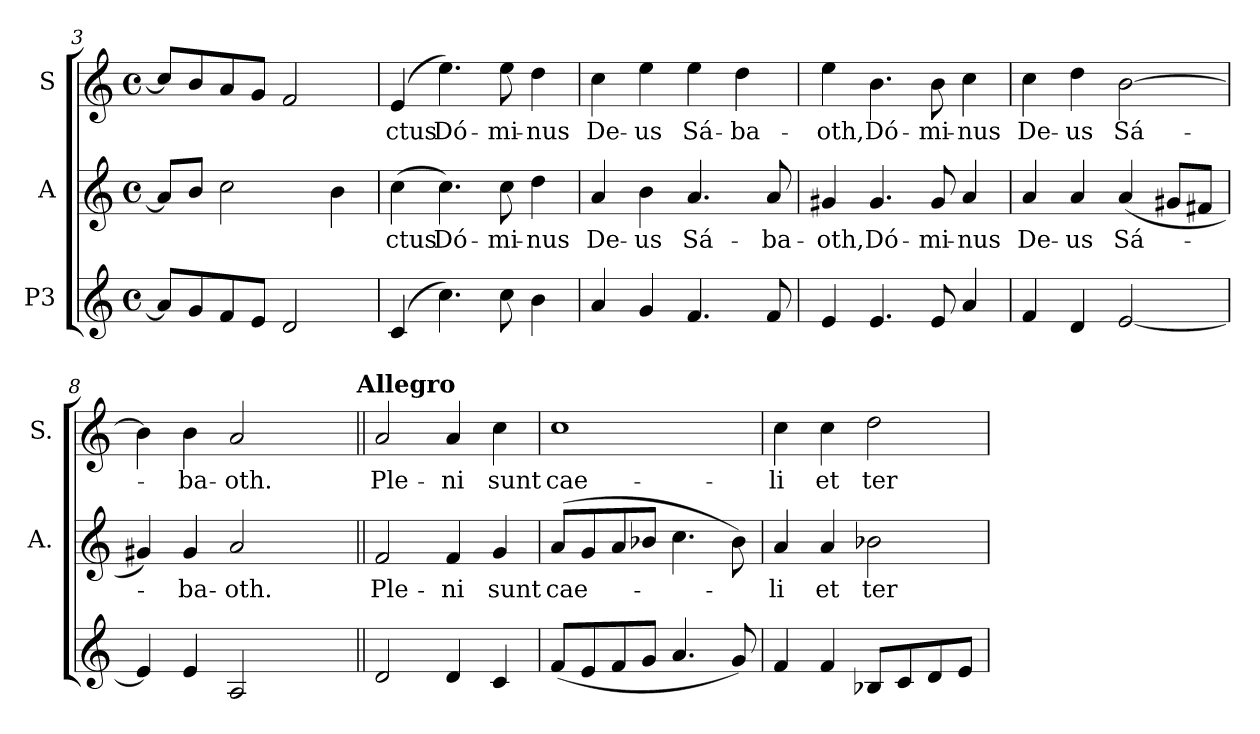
**kern	**kern	**text	**kern	**text
*part3	*part2	*part2	*part1	*part1
*staff3	*staff2	*staff2	*staff1	*staff1
*I"P3	*I"A	*	*I"S	*
*	*I'A.	*	*I'S.	*
*clefG2	*clefG2	*	*clefG2	*
*k[]	*k[]	*	*k[]	*
*C:	*C:	*	*C:	*
*M4/4	*M4/4	*	*M4/4	*
*met(c)	*met(c)	*	*met(c)	*
=3	=3	=3	=3	=3
8ai/L]	8ai/L]	.	8cci/L]	.
8gi/	8bi/J	.	8bi/	.
8fi/	2cci\	.	8ai/	.
8ei/J	.	.	8gi/J	.
2di/	.	.	2fi/	.
.	4bi\	.	.	.
=4	=4	=4	=4	=4
!	!	!LO:LY:b:color=#000000	!	!
!	!	!	!	!LO:LY:b:color=#000000
(4ci/	(4cci\	-ctus	(4ei/	-ctus
!	!	!LO:LY:b:color=#000000	!	!
!	!	!	!	!LO:LY:b:color=#000000
4.cci\)	4.cci\)	Dó-	4.eei\)	Dó-
!	!	!LO:LY:b:color=#000000	!	!
!	!	!	!	!LO:LY:b:color=#000000
8cci\	8cci\	-mi-	8eei\	-mi-
!	!	!LO:LY:b:color=#000000	!	!
!	!	!	!	!LO:LY:b:color=#000000
4bi\	4ddi\	-nus	4ddi\	-nus
=5	=5	=5	=5	=5
!	!	!LO:LY:b:color=#000000	!	!
!	!	!	!	!LO:LY:b:color=#000000
4ai/	4ai/	De-	4cci\	De-
!	!	!LO:LY:b:color=#000000	!	!
!	!	!	!	!LO:LY:b:color=#000000
4gi/	4bi\	-us	4eei\	-us
!	!	!LO:LY:b:color=#000000	!	!
!	!	!	!	!LO:LY:b:color=#000000
4.fi/	4.ai/	Sá-	4eei\	Sá-
!	!	!	!	!LO:LY:b:color=#000000
.	.	.	4ddi\	-ba-
!	!	!LO:LY:b:color=#000000	!	!
8fi/	8ai/	-ba-	.	.
=6	=6	=6	=6	=6
!	!	!LO:LY:b:color=#000000	!	!
!	!	!	!	!LO:LY:b:color=#000000
4ei/	4g#Xi/	-oth,	4eei\	-oth,
!	!	!LO:LY:b:color=#000000	!	!
!	!	!	!	!LO:LY:b:color=#000000
4.ei/	4.g#i/	Dó-	4.bi\	Dó-
!	!	!LO:LY:b:color=#000000	!	!
!	!	!	!	!LO:LY:b:color=#000000
8ei/	8g#i/	-mi-	8bi\	-mi-
!	!	!LO:LY:b:color=#000000	!	!
!	!	!	!	!LO:LY:b:color=#000000
4ai/	4ai/	-nus	4cci\	-nus
!!LO:LB:g=z
=7	=7	=7	=7	=7
!	!	!LO:LY:b:color=#000000	!	!
!	!	!	!	!LO:LY:b:color=#000000
4fi/	4ai/	De-	4cci\	De-
!	!	!LO:LY:b:color=#000000	!	!
!	!	!	!	!LO:LY:b:color=#000000
4di/	4ai/	-us	4ddi\	-us
!	!	!LO:LY:b:color=#000000	!	!
!	!	!	!	!LO:LY:b:color=#000000
[<2ei/	(4ai/	Sá-	[>2bi\	Sá-
.	8g#Xi/L	.	.	.
.	8f#Xi/J	.	.	.
=8	=8	=8	=8	=8
*	*	*	*^	*
4ei/]	4g#Xi/)	.	4bi\]	2ryy	.
!	!	!LO:LY:b:color=#000000	!	!	!
!	!	!	!	!	!LO:LY:b:color=#000000
4ei/	4g#i/	-ba-	4bi\	.	-ba-
!	!	!LO:LY:b:color=#000000	!	!	!
!	!	!	!	!	!LO:LY:b:color=#000000
2Ai/	2ai/	-oth.	2ai/	4ryy	-oth.
.	.	.	.	8ryy	.
.	.	.	.	16ryy	.
.	.	.	.	32ryy	.
.	.	.	.	64ryy	.
.	.	.	.	128...ryy	.
*	*	*	*MM120	*	*
!	!	!	!	!LO:TX:a:B:t=Allegro	!
.	.	.	.	1024ryy	.
*	*	*	*v	*v	*
=9||	=9||	=9||	=9||	=9||
*	*	*	*^	*
!	!	!LO:LY:b:color=#000000	!	!	!
*	*	*	*v	*v	*
*	*	*	*^	*
!	!	!	!	!	!LO:LY:b:color=#000000
*	*	*	*v	*v	*
2di/	2fi/	Ple-	2ai/	Ple-
!	!	!LO:LY:b:color=#000000	!	!
!	!	!	!	!LO:LY:b:color=#000000
4di/	4fi/	-ni	4ai/	-ni
!	!	!LO:LY:b:color=#000000	!	!
!	!	!	!	!LO:LY:b:color=#000000
4ci/	4gi/	sunt	4cci\	sunt
=10	=10	=10	=10	=10
!	!	!LO:LY:b:color=#000000	!	!
!	!	!	!	!LO:LY:b:color=#000000
(8fi/L	(8ai/L	cae-	1cci	cae-
8ei/	8gi/	.	.	.
8fi/	8ai/	.	.	.
8gi/J	8b-Xi/J	.	.	.
4.ai/	4.cci\	.	.	.
8gi/)	8b-i\)	.	.	.
=11	=11	=11	=11	=11
!	!	!LO:LY:b:color=#000000	!	!
!	!	!	!	!LO:LY:b:color=#000000
4fi/	4ai/	-li	4cci\	-li
!	!	!LO:LY:b:color=#000000	!	!
!	!	!	!	!LO:LY:b:color=#000000
4fi/	4ai/	et	4cci\	et
!	!	!LO:LY:b:color=#000000	!	!
!	!	!	!	!LO:LY:b:color=#000000
8B-Xi/L	2b-Xi\	ter-	2ddi\	ter-
8ci/	.	.	.	.
8di/	.	.	.	.
8ei/J	.	.	.	.
=	=	=	=	=
*-	*-	*-	*-	*-
